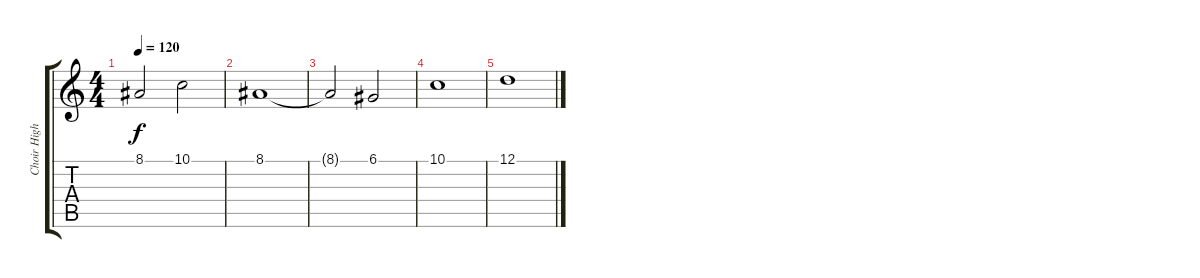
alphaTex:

\track ("Choir High Voice 2" "Choir High") {instrument choiraahs}
\staff {score tabs}
\tuning (D4 A3 F3 C3 G2 C2) {hide}
\ts (4 4)
\tempo 120
\clef g2
\ks c
8.1.2{dy f} 10.1.2 |
8.1.1 |
8.1{t}.2 6.1.2 |
10.1.1 |
12.1.1
